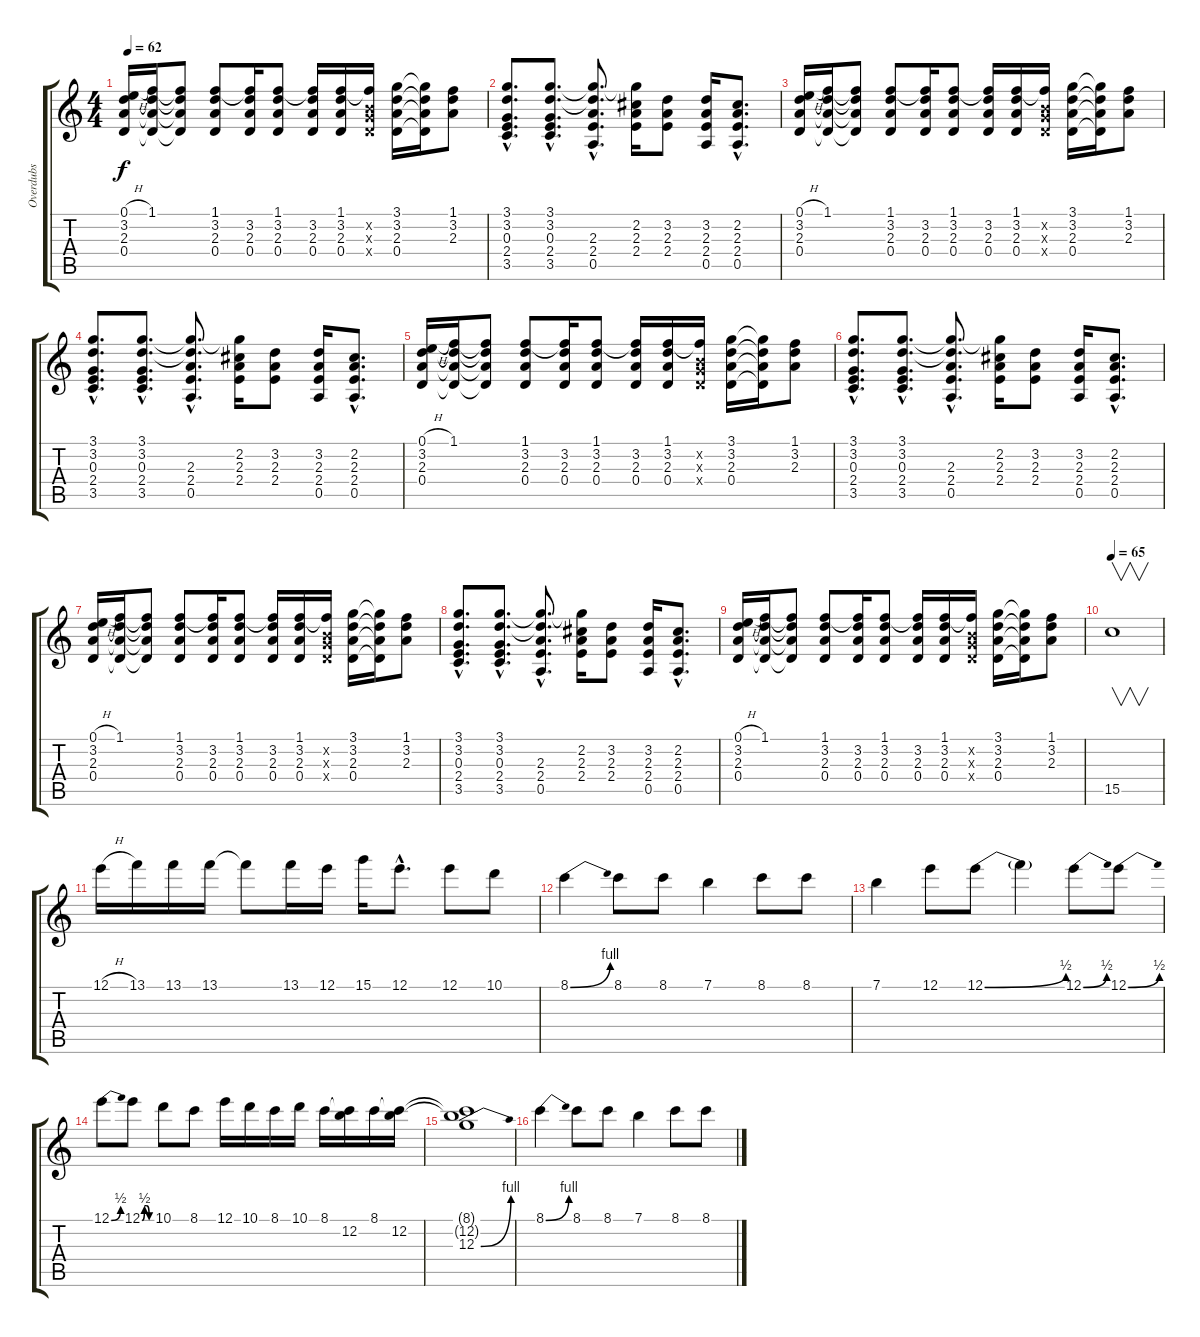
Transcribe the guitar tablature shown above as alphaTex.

\track ("Overdubs" "Overdubs") {instrument distortionguitar}
\staff {score tabs}
\tuning (E4 B3 G3 D3 A2 D2) {hide}
\ts (4 4)
\tempo 62
\clef g2
\ks c
(0.1{h} 3.2 2.3 0.4).16{dy f} (1.1 3.2{t} 2.3{t} 0.4{t}).16 (1.1{t} 3.2{t} 2.3{t} 0.4{t}).8 (1.1 3.2 2.3 0.4).8 (1.1{t} 3.2 2.3 0.4).16 (1.1 3.2 2.3 0.4).8 (1.1{t} 3.2 2.3 0.4).16 (1.1 3.2 2.3 0.4).16 (1.1{t} 0.2{x} 0.3{x} 0.4{x}).16 (3.1 3.2 2.3 0.4).16 (3.1{t} 3.2{t} 2.3{t} 0.4{t}).16 (1.1 3.2 2.3).8 |
(3.1{hac} 3.2{hac} 0.3{hac} 2.4{hac} 3.5{hac}).8{d} (3.1{hac} 3.2{hac} 0.3{hac} 2.4{hac} 3.5{hac}).8{d} (3.1{hac t} 3.2{hac t} 2.3{hac} 2.4{hac} 0.5{hac}).8{d} (3.1{t} 2.2 2.3 2.4).16 (3.2 2.3 2.4).8 (3.2 2.3 2.4 0.5).16 (2.2{hac} 2.3{hac} 2.4{hac} 0.5{hac}).8{d} |
(0.1{h} 3.2 2.3 0.4).16 (1.1 3.2{t} 2.3{t} 0.4{t}).16 (1.1{t} 3.2{t} 2.3{t} 0.4{t}).8 (1.1 3.2 2.3 0.4).8 (1.1{t} 3.2 2.3 0.4).16 (1.1 3.2 2.3 0.4).8 (1.1{t} 3.2 2.3 0.4).16 (1.1 3.2 2.3 0.4).16 (1.1{t} 0.2{x} 0.3{x} 0.4{x}).16 (3.1 3.2 2.3 0.4).16 (3.1{t} 3.2{t} 2.3{t} 0.4{t}).16 (1.1 3.2 2.3).8 |
(3.1{hac} 3.2{hac} 0.3{hac} 2.4{hac} 3.5{hac}).8{d} (3.1{hac} 3.2{hac} 0.3{hac} 2.4{hac} 3.5{hac}).8{d} (3.1{hac t} 3.2{hac t} 2.3{hac} 2.4{hac} 0.5{hac}).8{d} (3.1{t} 2.2 2.3 2.4).16 (3.2 2.3 2.4).8 (3.2 2.3 2.4 0.5).16 (2.2{hac} 2.3{hac} 2.4{hac} 0.5{hac}).8{d} |
(0.1{h} 3.2 2.3 0.4).16 (1.1 3.2{t} 2.3{t} 0.4{t}).16 (1.1{t} 3.2{t} 2.3{t} 0.4{t}).8 (1.1 3.2 2.3 0.4).8 (1.1{t} 3.2 2.3 0.4).16 (1.1 3.2 2.3 0.4).8 (1.1{t} 3.2 2.3 0.4).16 (1.1 3.2 2.3 0.4).16 (1.1{t} 0.2{x} 0.3{x} 0.4{x}).16 (3.1 3.2 2.3 0.4).16 (3.1{t} 3.2{t} 2.3{t} 0.4{t}).16 (1.1 3.2 2.3).8 |
(3.1{hac} 3.2{hac} 0.3{hac} 2.4{hac} 3.5{hac}).8{d} (3.1{hac} 3.2{hac} 0.3{hac} 2.4{hac} 3.5{hac}).8{d} (3.1{hac t} 3.2{hac t} 2.3{hac} 2.4{hac} 0.5{hac}).8{d} (3.1{t} 2.2 2.3 2.4).16 (3.2 2.3 2.4).8 (3.2 2.3 2.4 0.5).16 (2.2{hac} 2.3{hac} 2.4{hac} 0.5{hac}).8{d} |
(0.1{h} 3.2 2.3 0.4).16 (1.1 3.2{t} 2.3{t} 0.4{t}).16 (1.1{t} 3.2{t} 2.3{t} 0.4{t}).8 (1.1 3.2 2.3 0.4).8 (1.1{t} 3.2 2.3 0.4).16 (1.1 3.2 2.3 0.4).8 (1.1{t} 3.2 2.3 0.4).16 (1.1 3.2 2.3 0.4).16 (1.1{t} 0.2{x} 0.3{x} 0.4{x}).16 (3.1 3.2 2.3 0.4).16 (3.1{t} 3.2{t} 2.3{t} 0.4{t}).16 (1.1 3.2 2.3).8 |
(3.1{hac} 3.2{hac} 0.3{hac} 2.4{hac} 3.5{hac}).8{d} (3.1{hac} 3.2{hac} 0.3{hac} 2.4{hac} 3.5{hac}).8{d} (3.1{hac t} 3.2{hac t} 2.3{hac} 2.4{hac} 0.5{hac}).8{d} (3.1{t} 2.2 2.3 2.4).16 (3.2 2.3 2.4).8 (3.2 2.3 2.4 0.5).16 (2.2{hac} 2.3{hac} 2.4{hac} 0.5{hac}).8{d} |
(0.1{h} 3.2 2.3 0.4).16 (1.1 3.2{t} 2.3{t} 0.4{t}).16 (1.1{t} 3.2{t} 2.3{t} 0.4{t}).8 (1.1 3.2 2.3 0.4).8 (1.1{t} 3.2 2.3 0.4).16 (1.1 3.2 2.3 0.4).8 (1.1{t} 3.2 2.3 0.4).16 (1.1 3.2 2.3 0.4).16 (1.1{t} 0.2{x} 0.3{x} 0.4{x}).16 (3.1 3.2 2.3 0.4).16 (3.1{t} 3.2{t} 2.3{t} 0.4{t}).16 (1.1 3.2 2.3).8 |
\tempo 65
15.5.1{v volume 8 instrument fretlessbass} |
12.1{h}.16 13.1.16 13.1.16 13.1.16 13.1{t}.8 13.1.16 12.1.16 15.1.16 12.1{hac}.8{d} 12.1.8 10.1.8 |
8.1{be (bend 0 0 60 4)}.4 8.1.8 8.1.8 7.1.4 8.1.8 8.1.8 |
7.1.4 12.1.8 12.1{be (bend 0 0 60 2)}.8 12.1{t}.4 12.1{be (bend 0 0 60 2)}.8 12.1{be (bend 0 0 60 2)}.8 |
12.1{be (bend 0 0 60 2)}.8 12.1{be (custom 0 0 15 2 30 2 45 0 60 0)}.8 10.1.8 8.1.8 12.1.16 10.1.16 8.1.16 10.1.16 8.1.16 (8.1{t} 12.2).16 8.1.16 (8.1{t} 12.2).16 |
(8.1{t} 12.2{t} 12.3{be (bend 0 0 60 4)}).1 |
8.1{be (bend 0 0 60 4)}.4 8.1.8 8.1.8 7.1.4 8.1.8 8.1.8
